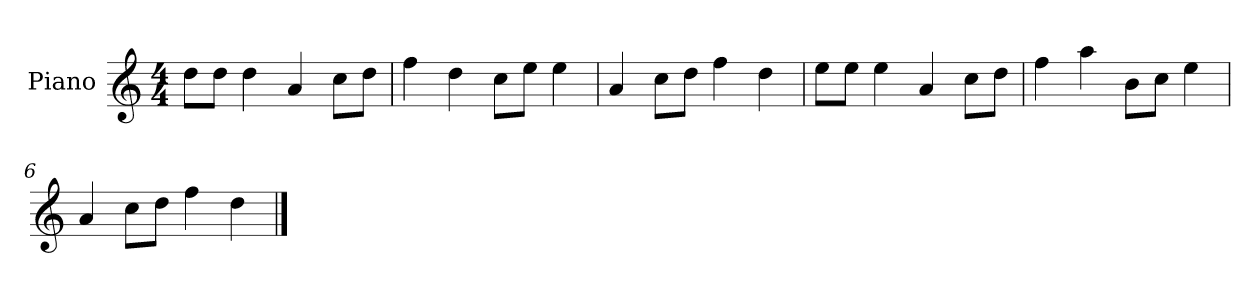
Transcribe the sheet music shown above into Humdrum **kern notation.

**kern
*part1
*staff1
*I"Piano
*I'P-no
*clefG2
*k[]
*M4/4
*MM90
=1
8dd\L
8dd\J
4dd\
4a/
8cc\L
8dd\J
=2
4ff\
4dd\
8cc\L
8ee\J
4ee\
=3
4a/
8cc\L
8dd\J
4ff\
4dd\
=4
8ee\L
8ee\J
4ee\
4a/
8cc\L
8dd\J
=5
4ff\
4aa\
8b\L
8cc\J
4ee\
=6
4a/
8cc\L
8dd\J
4ff\
4dd\
==
*-
